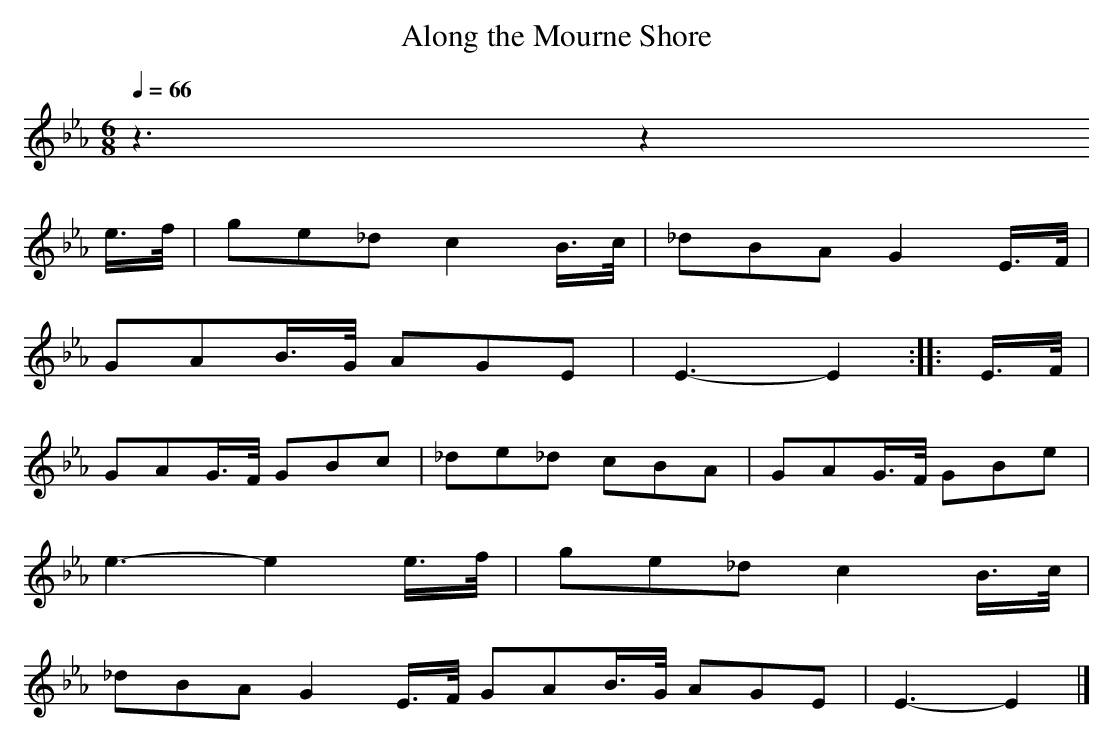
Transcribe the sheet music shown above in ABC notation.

X:1
T: Along the Mourne Shore
M: 6/8
L: 1/8
Q: 1/4=66
K: Eb % 3 flats
V:1
z3 z2
e/>f/ | ge_d c2B/>c/ | _dBA G2E/>F/ |
GAB/>G/ AGE | E3-E2 :: E/>F/ |
GAG/>F/ GBc | _de_d cBA | GAG/>F/ GBe |
e3-e2 e/>f/ | ge_d c2 B/>c/ |
_dBA G2 E/>F/ GAB/>G/ AGE | E3-E2 |]
